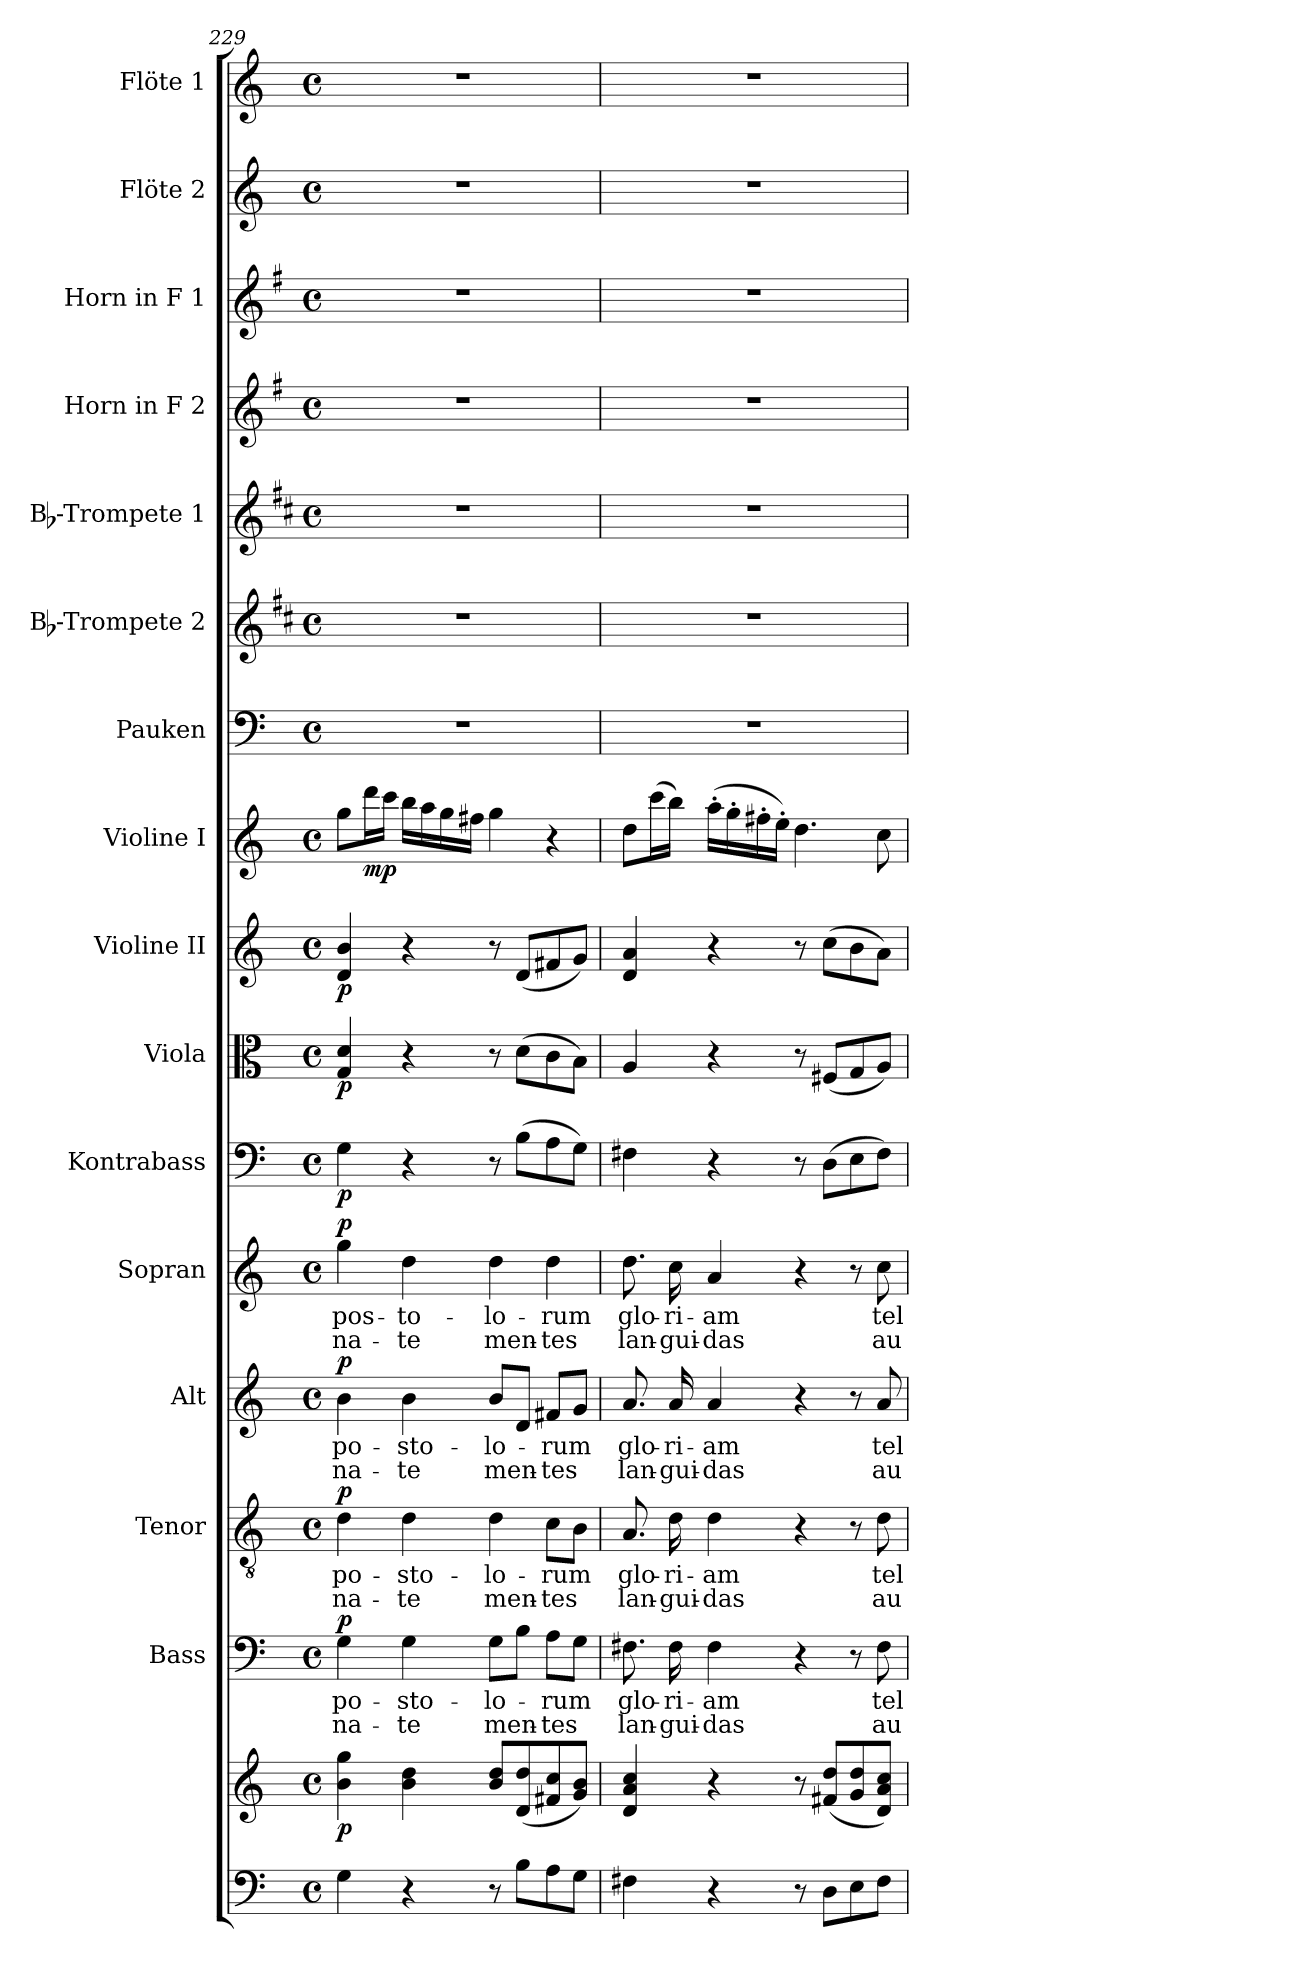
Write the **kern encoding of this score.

**kern	**kern	**dynam	**kern	**text	**text	**dynam	**kern	**text	**text	**dynam	**kern	**text	**text	**dynam	**kern	**text	**text	**dynam	**kern	**dynam	**kern	**dynam	**kern	**dynam	**kern	**dynam	**kern	**kern	**kern	**kern	**kern	**kern	**kern
*part16	*part16	*part16	*part15	*part15	*part15	*part15	*part14	*part14	*part14	*part14	*part13	*part13	*part13	*part13	*part12	*part12	*part12	*part12	*part11	*part11	*part10	*part10	*part9	*part9	*part8	*part8	*part7	*part6	*part5	*part4	*part3	*part2	*part1
*staff17	*staff16	*staff16/17	*staff15	*staff15	*staff15	*staff15	*staff14	*staff14	*staff14	*staff14	*staff13	*staff13	*staff13	*staff13	*staff12	*staff12	*staff12	*staff12	*staff11	*staff11	*staff10	*staff10	*staff9	*staff9	*staff8	*staff8	*staff7	*staff6	*staff5	*staff4	*staff3	*staff2	*staff1
*	*	*	*I"Bass	*	*	*	*I"Tenor	*	*	*	*I"Alt	*	*	*	*I"Sopran	*	*	*	*I"Kontrabass	*	*I"Viola	*	*I"Violine II	*	*I"Violine I	*	*I"Pauken	*I"Bb-Trompete 2	*I"Bb-Trompete 1	*I"Horn in F 2	*I"Horn in F 1	*I"Flöte 2	*I"Flöte 1
*	*	*	*I'B.	*	*	*	*I'T.	*	*	*	*I'A.	*	*	*	*I'S.	*	*	*	*I'Kb.	*	*I'Vla.	*	*I'Vl. II	*	*I'Vl. I	*	*I'Pk.	*I'Bb Trp. 2	*I'Bb Trp. 1	*	*	*I'Fl. 2	*I'Fl. 1
!!LO:PB:g=z
*clefF4	*clefG2	*	*clefF4	*	*	*	*clefGv2	*	*	*	*clefG2	*	*	*	*clefG2	*	*	*	*clefF4	*	*clefC3	*	*clefG2	*	*clefG2	*	*clefF4	*clefG2	*clefG2	*clefG2	*clefG2	*clefG2	*clefG2
*	*	*	*	*	*	*	*	*	*	*	*	*	*	*	*	*	*	*	*ITrd7c12	*	*	*	*	*	*	*	*	*ITrd1c2	*ITrd1c2	*ITrd4c7	*ITrd4c7	*	*
*k[]	*k[]	*	*k[]	*	*	*	*k[]	*	*	*	*k[]	*	*	*	*k[]	*	*	*	*k[]	*	*k[]	*	*k[]	*	*k[]	*	*k[]	*k[]	*k[]	*k[]	*k[]	*k[]	*k[]
*C:	*C:	*	*C:	*	*	*	*C:	*	*	*	*C:	*	*	*	*C:	*	*	*	*C:	*	*C:	*	*C:	*	*C:	*	*C:	*C:	*C:	*C:	*C:	*C:	*C:
*M4/4	*M4/4	*	*M4/4	*	*	*	*M4/4	*	*	*	*M4/4	*	*	*	*M4/4	*	*	*	*M4/4	*	*M4/4	*	*M4/4	*	*M4/4	*	*M4/4	*M4/4	*M4/4	*M4/4	*M4/4	*M4/4	*M4/4
*met(c)	*met(c)	*	*met(c)	*	*	*	*met(c)	*	*	*	*met(c)	*	*	*	*met(c)	*	*	*	*met(c)	*	*met(c)	*	*met(c)	*	*met(c)	*	*met(c)	*met(c)	*met(c)	*met(c)	*met(c)	*met(c)	*met(c)
=229	=229	=229	=229	=229	=229	=229	=229	=229	=229	=229	=229	=229	=229	=229	=229	=229	=229	=229	=229	=229	=229	=229	=229	=229	=229	=229	=229	=229	=229	=229	=229	=229	=229
!	!	!LO:DY:b	!	!LO:LY:b	!LO:LY:b	!LO:DY:a	!	!LO:LY:b	!LO:LY:b	!LO:DY:a	!	!LO:LY:b	!LO:LY:b	!LO:DY:a	!	!LO:LY:b	!LO:LY:b	!LO:DY:a	!	!LO:DY:b	!	!LO:DY:b	!	!LO:DY:b	!	!	!	!	!	!	!	!	!
4G\	4b\ 4gg\	p	4G\	-po-	-na-	p	4d\	-po-	-na-	p	4b\	-po-	-na-	p	4gg\	-pos-	-na-	p	4GG\	p	4G/ 4d/	p	4d/ 4b/	p	8gg\L	.	1r	1r	1r	1r	1r	1r	1r
!	!	!	!	!	!	!	!	!	!	!	!	!	!	!	!	!	!	!	!	!	!	!	!	!	!	!LO:DY:b	!	!	!	!	!	!	!
.	.	.	.	.	.	.	.	.	.	.	.	.	.	.	.	.	.	.	.	.	.	.	.	.	16ddd\L	mp	.	.	.	.	.	.	.
.	.	.	.	.	.	.	.	.	.	.	.	.	.	.	.	.	.	.	.	.	.	.	.	.	16ccc\JJ	.	.	.	.	.	.	.	.
!	!	!	!	!LO:LY:b	!LO:LY:b	!	!	!LO:LY:b	!LO:LY:b	!	!	!LO:LY:b	!LO:LY:b	!	!	!LO:LY:b	!LO:LY:b	!	!	!	!	!	!	!	!	!	!	!	!	!	!	!	!
4r	4b\ 4dd\	.	4G\	-sto-	-te	.	4d\	-sto-	-te	.	4b\	-sto-	-te	.	4dd\	-to-	-te	.	4r	.	4r	.	4r	.	16bb\LL	.	.	.	.	.	.	.	.
.	.	.	.	.	.	.	.	.	.	.	.	.	.	.	.	.	.	.	.	.	.	.	.	.	16aa\	.	.	.	.	.	.	.	.
.	.	.	.	.	.	.	.	.	.	.	.	.	.	.	.	.	.	.	.	.	.	.	.	.	16gg\	.	.	.	.	.	.	.	.
.	.	.	.	.	.	.	.	.	.	.	.	.	.	.	.	.	.	.	.	.	.	.	.	.	16ff#X\JJ	.	.	.	.	.	.	.	.
!	!	!	!	!LO:LY:b	!LO:LY:b	!	!	!LO:LY:b	!LO:LY:b	!	!	!LO:LY:b	!LO:LY:b	!	!	!LO:LY:b	!LO:LY:b	!	!	!	!	!	!	!	!	!	!	!	!	!	!	!	!
8r	8b/ 8dd/L	.	8G\L	-lo-	men-	.	4d\	-lo-	men-	.	8b/L	-lo-	men-	.	4dd\	-lo-	men-	.	8r	.	8r	.	8r	.	4gg\	.	.	.	.	.	.	.	.
8B\L	(<8d/ 8dd/	.	8B\J	.	.	.	.	.	.	.	8d/J	.	.	.	.	.	.	.	(>8BB\L	.	(>8d\L	.	(<8d/L	.	.	.	.	.	.	.	.	.	.
!	!	!	!	!LO:LY:b	!LO:LY:b	!	!	!LO:LY:b	!LO:LY:b	!	!	!LO:LY:b	!LO:LY:b	!	!	!LO:LY:b	!LO:LY:b	!	!	!	!	!	!	!	!	!	!	!	!	!	!	!	!
8A\	8f#X/ 8cc/	.	8A\L	-rum	-tes	.	8c\L	-rum	-tes	.	8f#X/L	-rum	-tes	.	4dd\	-rum	-tes	.	8AA\	.	8c\	.	8f#X/	.	4r	.	.	.	.	.	.	.	.
8G\J	8g/ 8b/J)	.	8G\J	.	.	.	8B\J	.	.	.	8g/J	.	.	.	.	.	.	.	8GG\J)	.	8B\J)	.	8g/J)	.	.	.	.	.	.	.	.	.	.
=230	=230	=230	=230	=230	=230	=230	=230	=230	=230	=230	=230	=230	=230	=230	=230	=230	=230	=230	=230	=230	=230	=230	=230	=230	=230	=230	=230	=230	=230	=230	=230	=230	=230
!	!	!	!	!LO:LY:b	!LO:LY:b	!	!	!LO:LY:b	!LO:LY:b	!	!	!LO:LY:b	!LO:LY:b	!	!	!LO:LY:b	!LO:LY:b	!	!	!	!	!	!	!	!	!	!	!	!	!	!	!	!
4F#X\	4d/ 4a/ 4cc/	.	8.F#X\	glo-	lan-	.	8.A/	glo-	lan-	.	8.a/	glo-	lan-	.	8.dd\	glo-	lan-	.	4FF#X\	.	4A/	.	4d/ 4a/	.	8dd\L	.	1r	1r	1r	1r	1r	1r	1r
.	.	.	.	.	.	.	.	.	.	.	.	.	.	.	.	.	.	.	.	.	.	.	.	.	(>16ccc\L	.	.	.	.	.	.	.	.
!	!	!	!	!LO:LY:b	!LO:LY:b	!	!	!LO:LY:b	!LO:LY:b	!	!	!LO:LY:b	!LO:LY:b	!	!	!LO:LY:b	!LO:LY:b	!	!	!	!	!	!	!	!	!	!	!	!	!	!	!	!
.	.	.	16F#\	-ri-	-gui-	.	16d\	-ri-	-gui-	.	16a/	-ri-	-gui-	.	16cc\	-ri-	-gui-	.	.	.	.	.	.	.	16bb\JJ)	.	.	.	.	.	.	.	.
!	!	!	!	!LO:LY:b	!LO:LY:b	!	!	!LO:LY:b	!LO:LY:b	!	!	!LO:LY:b	!LO:LY:b	!	!	!LO:LY:b	!LO:LY:b	!	!	!	!	!	!	!	!	!	!	!	!	!	!	!	!
4r	4r	.	4F#\	-am	-das	.	4d\	-am	-das	.	4a/	-am	-das	.	4a/	-am	-das	.	4r	.	4r	.	4r	.	(>16aa'>\LL	.	.	.	.	.	.	.	.
.	.	.	.	.	.	.	.	.	.	.	.	.	.	.	.	.	.	.	.	.	.	.	.	.	16gg'>\	.	.	.	.	.	.	.	.
.	.	.	.	.	.	.	.	.	.	.	.	.	.	.	.	.	.	.	.	.	.	.	.	.	16ff#X'>\	.	.	.	.	.	.	.	.
.	.	.	.	.	.	.	.	.	.	.	.	.	.	.	.	.	.	.	.	.	.	.	.	.	16ee'>\JJ)	.	.	.	.	.	.	.	.
8r	8r	.	4r	.	.	.	4r	.	.	.	4r	.	.	.	4r	.	.	.	8r	.	8r	.	8r	.	4.dd\	.	.	.	.	.	.	.	.
8D\L	(<8f#X/ 8dd/L	.	.	.	.	.	.	.	.	.	.	.	.	.	.	.	.	.	(>8DD\L	.	(<8F#X/L	.	(>8cc\L	.	.	.	.	.	.	.	.	.	.
8E\	8g/ 8dd/	.	8r	.	.	.	8r	.	.	.	8r	.	.	.	8r	.	.	.	8EE\	.	8G/	.	8b\	.	.	.	.	.	.	.	.	.	.
!	!	!	!	!LO:LY:b	!LO:LY:b	!	!	!LO:LY:b	!LO:LY:b	!	!	!LO:LY:b	!LO:LY:b	!	!	!LO:LY:b	!LO:LY:b	!	!	!	!	!	!	!	!	!	!	!	!	!	!	!	!
8F#\J	8d/ 8a/ 8cc/J)	.	8F#\	tel-	au-	.	8d\	tel-	au-	.	8a/	tel-	au-	.	8cc\	tel-	au-	.	8FF#\J)	.	8A/J)	.	8a\J)	.	8cc\	.	.	.	.	.	.	.	.
=	=	=	=	=	=	=	=	=	=	=	=	=	=	=	=	=	=	=	=	=	=	=	=	=	=	=	=	=	=	=	=	=	=
*-	*-	*-	*-	*-	*-	*-	*-	*-	*-	*-	*-	*-	*-	*-	*-	*-	*-	*-	*-	*-	*-	*-	*-	*-	*-	*-	*-	*-	*-	*-	*-	*-	*-
